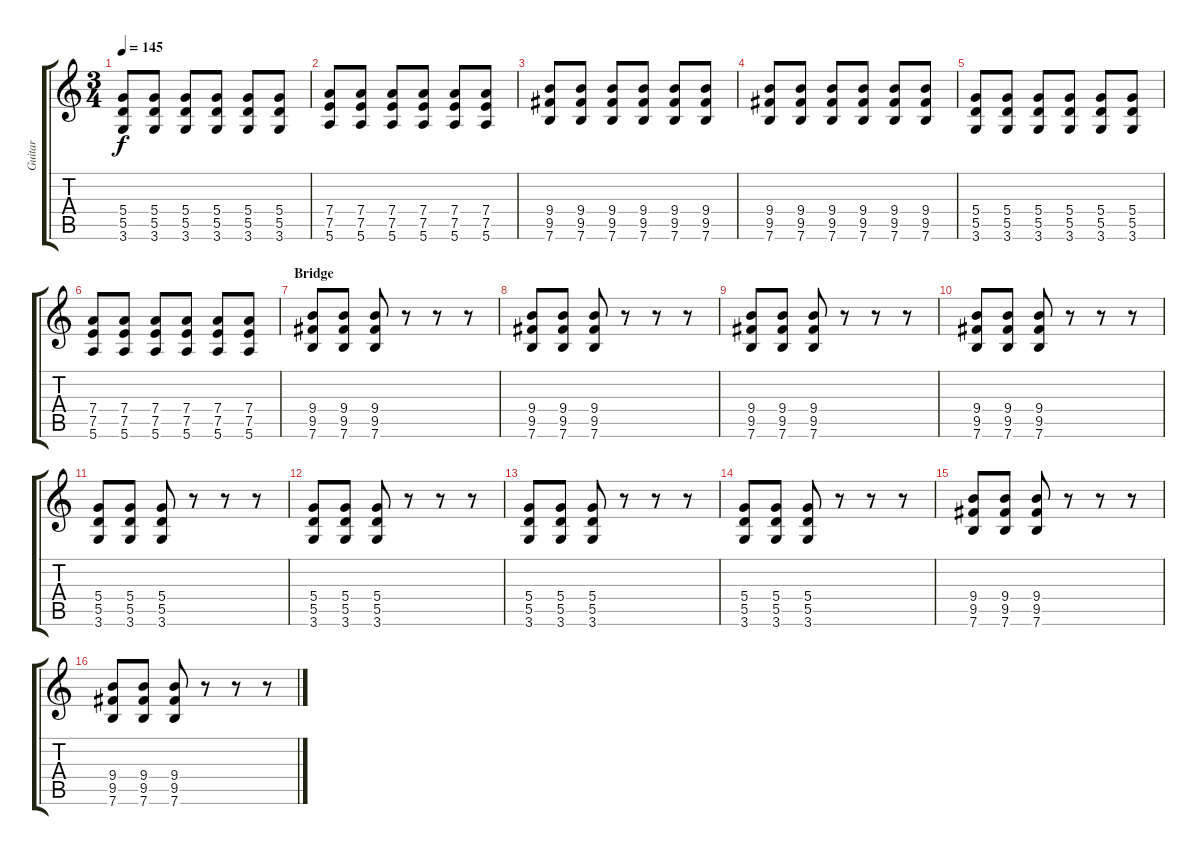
\track ("Guitar" "Guitar") {instrument distortionguitar}
\staff {score tabs}
\tuning (E4 B3 G3 D3 A2 E2) {hide}
\ts (3 4)
\tempo 145
\clef g2
\ks c
(5.4 5.5 3.6).8{dy f} (5.4 5.5 3.6).8 (5.4 5.5 3.6).8 (5.4 5.5 3.6).8 (5.4 5.5 3.6).8 (5.4 5.5 3.6).8 |
(7.4 7.5 5.6).8 (7.4 7.5 5.6).8 (7.4 7.5 5.6).8 (7.4 7.5 5.6).8 (7.4 7.5 5.6).8 (7.4 7.5 5.6).8 |
(9.4 9.5 7.6).8 (9.4 9.5 7.6).8 (9.4 9.5 7.6).8 (9.4 9.5 7.6).8 (9.4 9.5 7.6).8 (9.4 9.5 7.6).8 |
(9.4 9.5 7.6).8 (9.4 9.5 7.6).8 (9.4 9.5 7.6).8 (9.4 9.5 7.6).8 (9.4 9.5 7.6).8 (9.4 9.5 7.6).8 |
(5.4 5.5 3.6).8 (5.4 5.5 3.6).8 (5.4 5.5 3.6).8 (5.4 5.5 3.6).8 (5.4 5.5 3.6).8 (5.4 5.5 3.6).8 |
(7.4 7.5 5.6).8 (7.4 7.5 5.6).8 (7.4 7.5 5.6).8 (7.4 7.5 5.6).8 (7.4 7.5 5.6).8 (7.4 7.5 5.6).8 |
\section ("" "Bridge")
(9.4 9.5 7.6).8 (9.4 9.5 7.6).8 (9.4 9.5 7.6).8 r.8 r.8 r.8 |
(9.4 9.5 7.6).8 (9.4 9.5 7.6).8 (9.4 9.5 7.6).8 r.8 r.8 r.8 |
(9.4 9.5 7.6).8 (9.4 9.5 7.6).8 (9.4 9.5 7.6).8 r.8 r.8 r.8 |
(9.4 9.5 7.6).8 (9.4 9.5 7.6).8 (9.4 9.5 7.6).8 r.8 r.8 r.8 |
(5.4 5.5 3.6).8 (5.4 5.5 3.6).8 (5.4 5.5 3.6).8 r.8 r.8 r.8 |
(5.4 5.5 3.6).8 (5.4 5.5 3.6).8 (5.4 5.5 3.6).8 r.8 r.8 r.8 |
(5.4 5.5 3.6).8 (5.4 5.5 3.6).8 (5.4 5.5 3.6).8 r.8 r.8 r.8 |
(5.4 5.5 3.6).8 (5.4 5.5 3.6).8 (5.4 5.5 3.6).8 r.8 r.8 r.8 |
(9.4 9.5 7.6).8 (9.4 9.5 7.6).8 (9.4 9.5 7.6).8 r.8 r.8 r.8 |
(9.4 9.5 7.6).8 (9.4 9.5 7.6).8 (9.4 9.5 7.6).8 r.8 r.8 r.8
